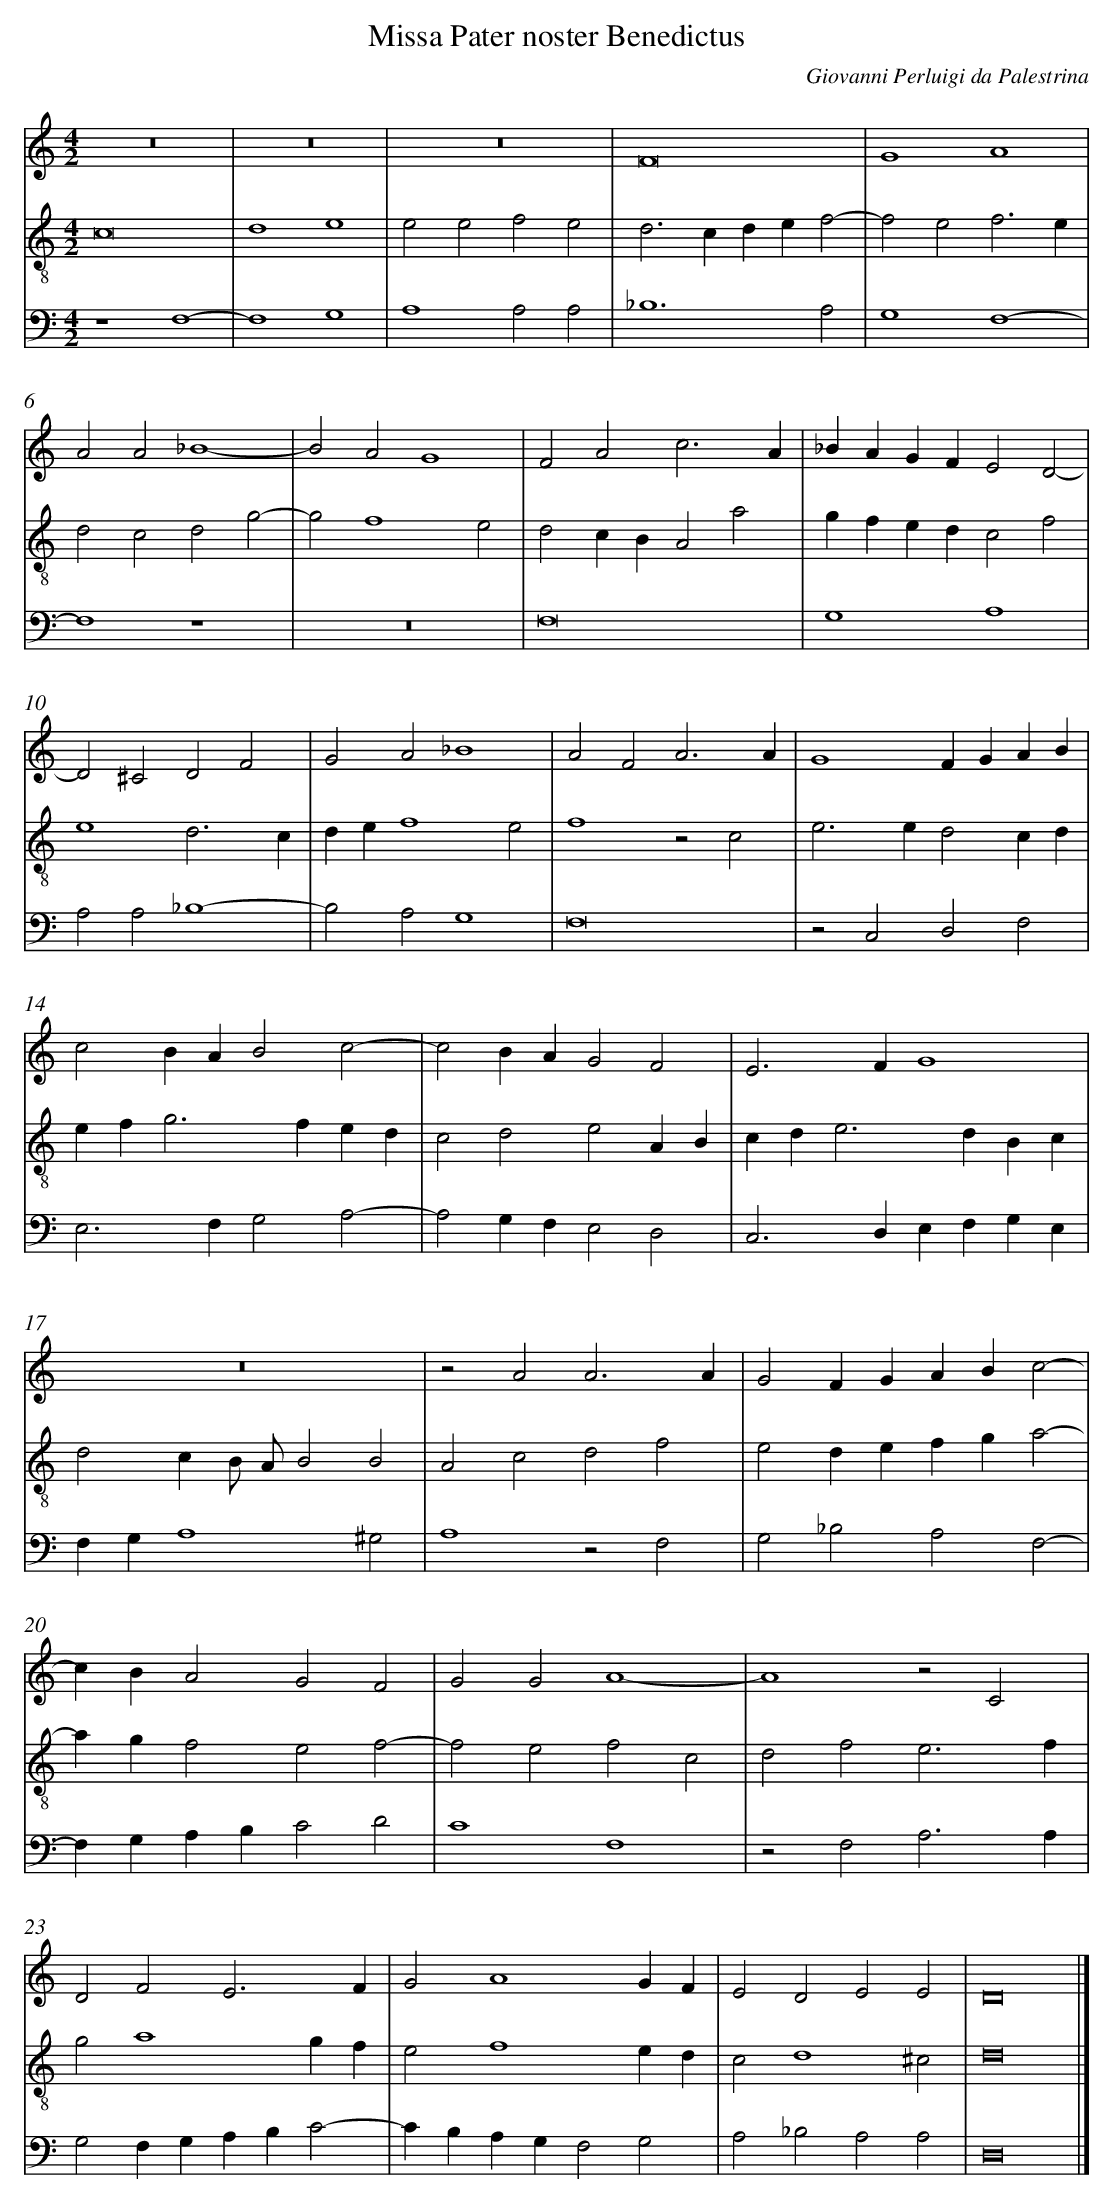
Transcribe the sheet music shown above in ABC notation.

X:1
T: Missa Pater noster Benedictus
C: Giovanni Perluigi da Palestrina
L: 1/4
M: 4/2
V: 1 clef=treble
V: 2 clef=treble-8
V: 3 clef=bass
K: C
[V:1] z8 |
[V:2] c8 |
[V:3] z4F,4- |
[V:1] z8 |
[V:2] d4e4 |
[V:3] F,4G,4 |
[V:1] z8 |
[V:2] e2e2f2e2 |
[V:3] A,4A,2A,2 |
[V:1] F8 |
[V:2] d2>c2def2- |
[V:3] _B,6A,2 |
[V:1] G4A4 |
[V:2] f2e2f3e |
[V:3] G,4F,4- |
[V:1] A2A2_B4- |
[V:2] d2c2d2g2- |
[V:3] F,4z4 |
[V:1] B2A2G4 |
[V:2] g2f4e2 |
[V:3] z8 |
[V:1] F2A2c3A |
[V:2] d2cBA2a2 |
[V:3] F,8 |
[V:1] _BAGFE2D2- |
[V:2] gfedc2f2 |
[V:3] G,4A,4 |
[V:1] D2^C2D2F2 |
[V:2] e4d3c |
[V:3] A,2A,2_B,4- |
[V:1] G2A2_B4 |
[V:2] def4e2 |
[V:3] B,2A,2G,4 |
[V:1] A2F2A3A |
[V:2] f4z2c2 |
[V:3] F,8 |
[V:1] G4FGAB |
[V:2] e2>e2d2cd |
[V:3] z2C,2D,2F,2 |
[V:1] c2BAB2c2- |
[V:2] ef2<g2fed |
[V:3] E,2>F,2G,2A,2- |
[V:1] c2BAG2F2 |
[V:2] c2d2e2AB |
[V:3] A,2G,F,E,2D,2 |
[V:1] E2>F2G4 |
[V:2] cd2<e2dBc |
[V:3] C,2>D,2E,F,G,E, |
[V:1] z8 |
[V:2] d2cB/ A/B2B2 |
[V:3] F,G,A,4^G,2 |
[V:1] z2A2A3A |
[V:2] A2c2d2f2 |
[V:3] A,4z2F,2 |
[V:1] G2FGABc2- |
[V:2] e2defga2- |
[V:3] G,2_B,2A,2F,2- |
[V:1] cBA2G2F2 |
[V:2] agf2e2f2- |
[V:3] F,G,A,B,C2D2 |
[V:1] G2G2A4- |
[V:2] f2e2f2c2 |
[V:3] C4F,4 |
[V:1] A4z2C2 |
[V:2] d2f2e3f |
[V:3] z2F,2A,3A, |
[V:1] D2F2E3F |
[V:2] g2a4gf |
[V:3] G,2F,G,A,B,C2- |
[V:1] G2A4GF |
[V:2] e2f4ed |
[V:3] CB,A,G,F,2G,2 |
[V:1] E2D2E2E2 |
[V:2] c2d4^c2 |
[V:3] A,2_B,2A,2A,2 |
[V:1] D8 |]
[V:2] d8 |]
[V:3] D,8 |]
